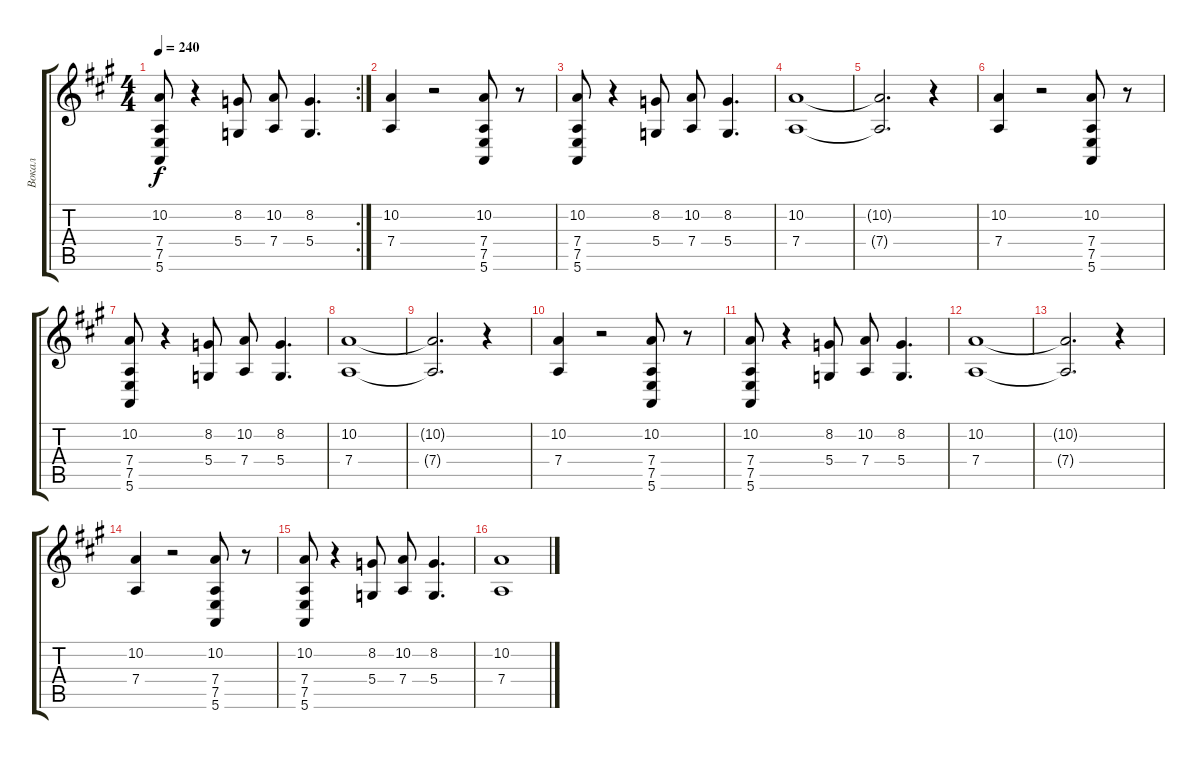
\track ("Вокал" "Вокал") {instrument sopranosax}
\staff {score tabs}
\tuning (E4 B3 G3 D3 A2 E2) {hide}
\rc 2
\ts (4 4)
\tempo 240
\clef g2
\ks a
(10.2 7.4 7.5 5.6).8{dy f} r.4 (8.2 5.4).8 (10.2 7.4).8 (8.2 5.4).4{d} |
(10.2 7.4).4 r.2 (10.2 7.4 7.5 5.6).8 r.8 |
(10.2 7.4 7.5 5.6).8 r.4 (8.2 5.4).8 (10.2 7.4).8 (8.2 5.4).4{d} |
(10.2 7.4).1 |
(10.2{t} 7.4{t}).2{d} r.4 |
(10.2 7.4).4 r.2 (10.2 7.4 7.5 5.6).8 r.8 |
(10.2 7.4 7.5 5.6).8 r.4 (8.2 5.4).8 (10.2 7.4).8 (8.2 5.4).4{d} |
(10.2 7.4).1 |
(10.2{t} 7.4{t}).2{d} r.4 |
(10.2 7.4).4 r.2 (10.2 7.4 7.5 5.6).8 r.8 |
(10.2 7.4 7.5 5.6).8 r.4 (8.2 5.4).8 (10.2 7.4).8 (8.2 5.4).4{d} |
(10.2 7.4).1 |
(10.2{t} 7.4{t}).2{d} r.4 |
(10.2 7.4).4 r.2 (10.2 7.4 7.5 5.6).8 r.8 |
(10.2 7.4 7.5 5.6).8 r.4 (8.2 5.4).8 (10.2 7.4).8 (8.2 5.4).4{d} |
(10.2 7.4).1
